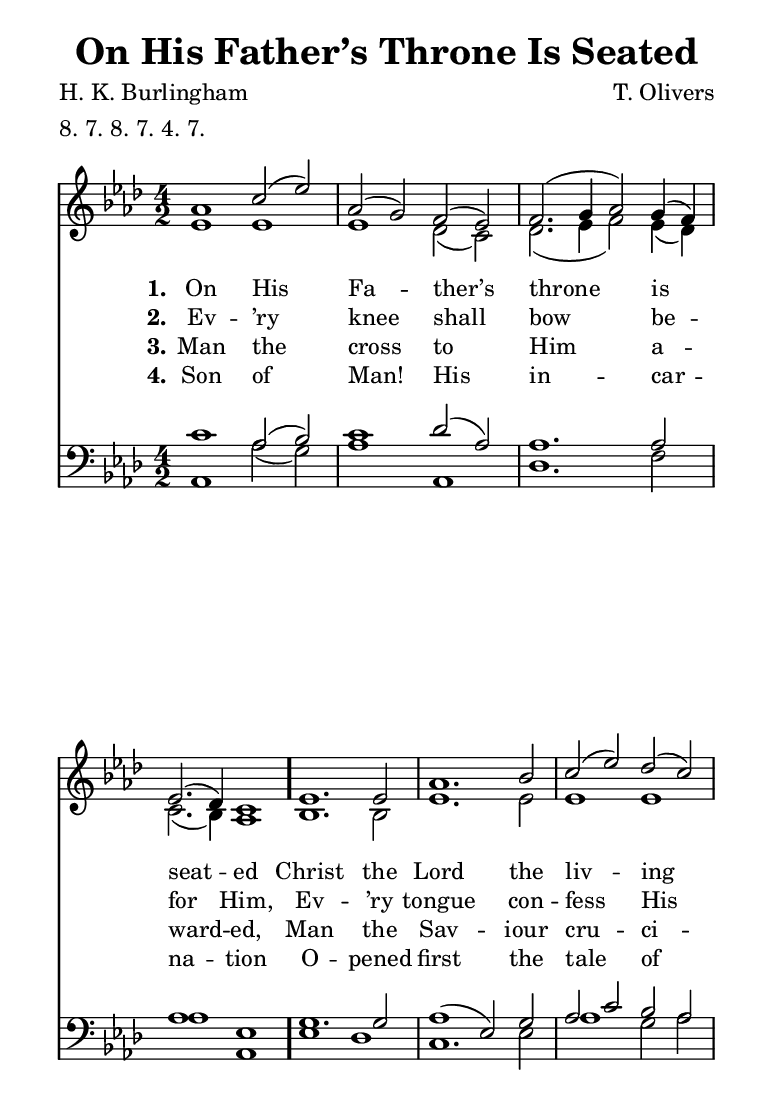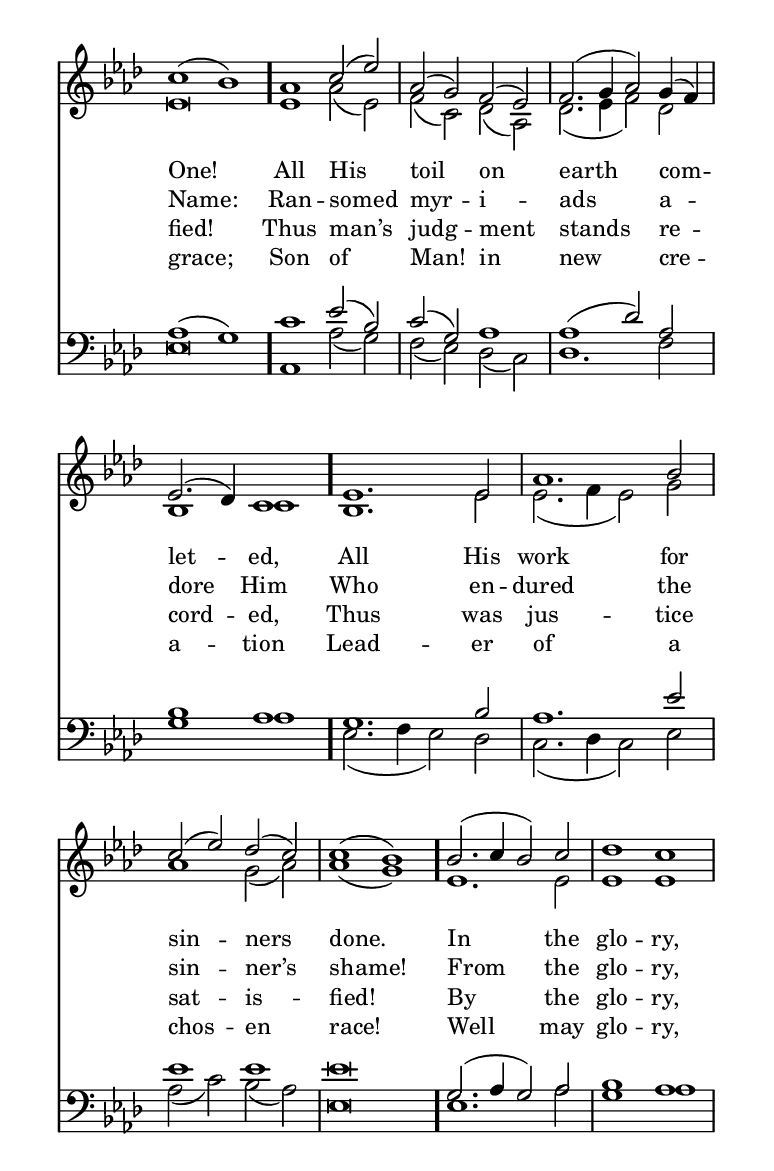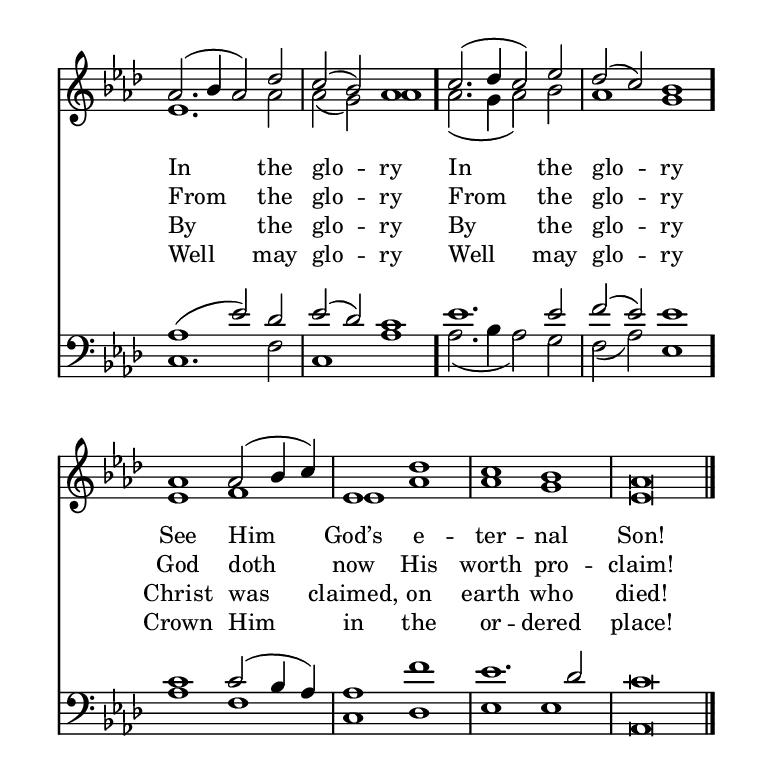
\include "common/global.ily"
\paper {
  \include "common/paper.ily"
  %ragged-bottom = ##t
  %ragged-last-bottom = ##t
  %systems-per-page = ##f
  %page-count = ##f
}

\header{
  hymnnumber = "185"
  title = "On His Father’s Throne Is Seated"
  tunename = ""
  meter = "8. 7. 8. 7. 4. 7."
  poet = "H. K. Burlingham"
  composer = "T. Olivers"
  %copyright = ""
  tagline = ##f
}

% for fermata in MIDI
ta = { \tempo 2=100 }
tb = { \tempo 2=50 }

global = {
  \include "common/overrides.ily"
  \override Staff.TimeSignature.style = #'()
  \time 4/2
  \override Score.MetronomeMark.transparent = ##t % hide all fermata changes too
  \ta
  \key aes \major
  \autoBeamOff
}

notesSoprano = {
\global
\relative c'' {

  aes1 c2( ees) | aes,( g) f( ees) | f2.( g4 aes2) g4( f) | ees2.( des4) c1 |
  ees1. ees2 | aes1. bes2 | c2( ees) des( c) | c1( bes) |
  aes1 c2( ees) | aes,( g) f( ees) | f2.( g4 aes2) g4( f) | ees2.( des4) c1 |
  ees1. ees2 | aes1. bes2 | c( ees) des( c) | c1( bes) |
  bes2.( c4 bes2) c | des1 c | aes2.( bes4 aes2) des2 | c2( bes) aes1 |
  c2.( des4 c2) ees | des( c) bes1 |
  aes1 aes2( bes4 c) | ees,1 des' | c bes | aes\breve
  \bar "|."

}
}

notesAlto = {
\global
\relative e' {

  ees1 ees | ees des2( c) | des2.( ees4 f2) ees4( des) | c2.( bes4) aes1 |
  bes1. bes2 | ees1. ees2 | ees1 ees | ees\breve |
  ees1 aes2( ees) | f( c) des( aes) | des2.( ees4 f2) des2 | bes1 c |
  bes1. ees2 | ees2.( f4 ees2) g | aes1 g2( aes) | aes1( g) |
  ees1. ees2 | ees1 ees | ees1. aes2 | aes( g) aes1 |
  aes2.( g4 aes2) bes2 | aes1 g |
  ees1 f | ees aes | aes g | ees\breve

}
}

notesTenor = {
\global
\relative a {

  c1 aes2( bes) | c1 des2( aes) | aes1. aes2 | aes1 ees |
  g1. g2 | aes1( ees2) g2 | aes2 c bes aes | aes1( g) |
  c1 ees2( bes) | c( g) aes1 | aes1( des2) aes2 | bes1 aes |
  g1. bes2 | aes1. ees'2 | ees1 ees | ees\breve |
  g,2.( aes4 g2) aes | bes1 aes | aes1( ees'2) des | ees( des) c1 |
  ees1. ees2 | f2( ees) ees1 |
  c1 c2( bes4 aes) | aes1 f' | ees1. des2 | c\breve

}
}

notesBass = {
\global
\relative f, {

  aes1 aes'2( g) | aes1 aes, | des1. f2 | aes1 aes, |
  ees'1 des | c1. ees2 | aes1 g2 aes | ees\breve
  aes,1 aes'2( g) | f( ees) des( c) | des1. f2 | g1 aes1 |
  ees2.( f4 ees2) des | c2.( des4 c2) ees2 | aes( c) bes( aes) | ees\breve |
  ees1. aes2 | g1 aes | c,1. f2 | c1 aes' |
  aes2.( bes4 aes2) g | f( aes) ees1 |
  aes1 f | c des | ees ees | aes,\breve

}
}

wordsA = \lyricmode {
\set stanza = "1."

On His Fa -- ther’s throne is seat -- ed \bar "."
Christ the Lord the liv -- ing One! \bar "."
All His toil on earth com -- let -- ed, \bar "."
All His work for sin -- ners done. \bar "."
%{HIDE>%} In the glo -- ry, In the glo -- ry \bar "." %{<HIDE%}
In the glo -- ry \bar "."
See Him God’s e -- ter -- nal Son! \bar "."

}

wordsB = \lyricmode {
\set stanza = "2."

Ev -- ’ry knee shall bow be -- for Him,
Ev -- ’ry tongue con -- fess His Name:
Ran -- somed myr -- i -- ads a -- dore Him
Who en -- dured the sin -- ner’s shame!
%{HIDE>%} From the glo -- ry, From the glo -- ry %{<HIDE%}
From the glo -- ry
God doth now His worth pro -- claim!

}

wordsC = \lyricmode {
\set stanza = "3."

Man the cross to Him a -- ward -- ed,
Man the Sav -- iour cru -- ci -- fied!
Thus man’s judg -- ment stands re -- cord -- ed,
Thus was jus -- tice sat -- is -- fied!
%{HIDE>%} By the glo -- ry, By the glo -- ry %{<HIDE%}
By the glo -- ry
Christ was claimed, on earth who died!

}

wordsD = \lyricmode {
\set stanza = "4."

Son of Man! His in -- car -- na -- tion
O -- pened first the tale of grace;
Son of Man! in new cre -- a -- tion
Lead -- er of a chos -- en race!
%{HIDE>%} Well may glo -- ry, Well may glo -- ry %{<HIDE%}
Well may glo -- ry
Crown Him in the or -- dered place!

}

\score {
  \context ChoirStaff <<
    \context Staff = upper <<
      \set ChoirStaff.systemStartDelimiter = #'SystemStartBar
      \context Voice  = sopranos { \voiceOne << \notesSoprano >> }
      \context Voice  = altos { \voiceTwo << \notesAlto >> }
      \context Lyrics = one   \lyricsto sopranos \wordsA
      \context Lyrics = two   \lyricsto sopranos \wordsB
      \context Lyrics = three \lyricsto sopranos \wordsC
      \context Lyrics = four  \lyricsto sopranos \wordsD
    >>
    \context Staff = men <<
      \clef bass
      \context Voice  = tenors { \voiceOne << \notesTenor >> }
      \context Voice  = basses { \voiceTwo << \notesBass >> }
    >>
  >>
  \layout {
    \include "common/layout.ily"
  }
  \midi{
    \include "common/midi.ily"
  }
}

\version "2.18.0"  % necessary for upgrading to future LilyPond versions.

% vi:set et ts=2 sw=2 ai nocindent syntax=lilypond
